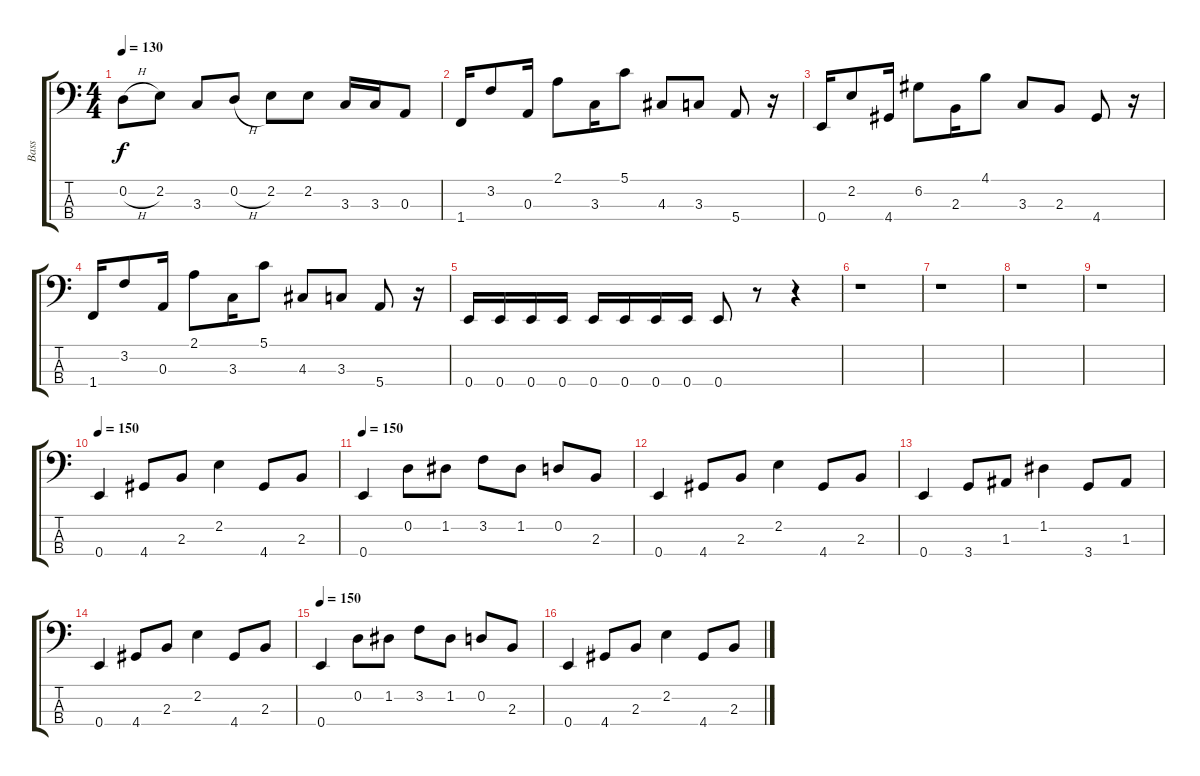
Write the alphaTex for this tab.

\track ("Bass" "Bass") {instrument electricbasspick}
\staff {score tabs}
\tuning (G2 D2 A1 E1) {hide}
\ts (4 4)
\tempo 130
\clef f4
\ks c
0.2{h}.8{dy f} 2.2.8 3.3.8 0.2{h}.8 2.2.8 2.2.8 3.3.16 3.3.16 0.3.8 |
1.4.16 3.2.8 0.3.16 2.1.8 3.3.16 5.1.8 4.3.8 3.3.8 5.4.8 r.16 |
0.4.16 2.2.8 4.4.16 6.2.8 2.3.16 4.1.8 3.3.8 2.3.8 4.4.8 r.16 |
1.4.16 3.2.8 0.3.16 2.1.8 3.3.16 5.1.8 4.3.8 3.3.8 5.4.8 r.16 |
0.4.16 0.4.16 0.4.16 0.4.16 0.4.16 0.4.16 0.4.16 0.4.16 0.4.8 r.8 r.4 |
r.1 |
r.1 |
r.1 |
r.1 |
\tempo 150
0.4.4 4.4.8 2.3.8 2.2.4 4.4.8 2.3.8 |
\tempo 150
0.4.4 0.2.8 1.2.8 3.2.8 1.2.8 0.2.8 2.3.8 |
0.4.4 4.4.8 2.3.8 2.2.4 4.4.8 2.3.8 |
0.4.4 3.4.8 1.3.8 1.2.4 3.4.8 1.3.8 |
0.4.4 4.4.8 2.3.8 2.2.4 4.4.8 2.3.8 |
\tempo 150
0.4.4 0.2.8 1.2.8 3.2.8 1.2.8 0.2.8 2.3.8 |
0.4.4 4.4.8 2.3.8 2.2.4 4.4.8 2.3.8
